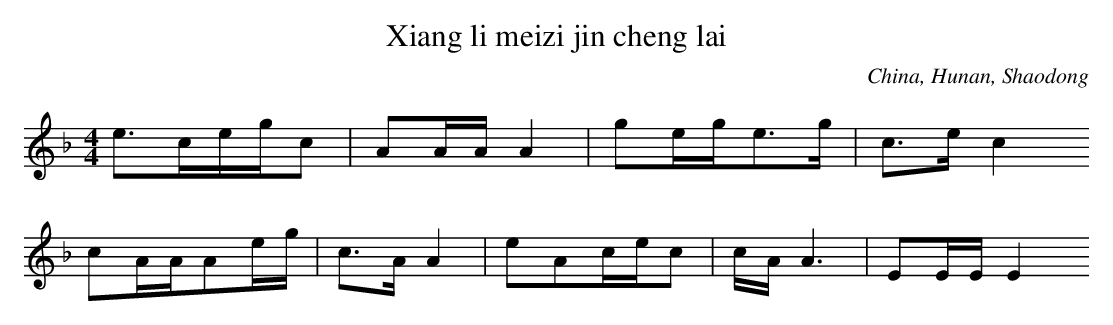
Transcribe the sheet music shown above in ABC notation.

X:1
T: Xiang li meizi jin cheng lai
O: China, Hunan, Shaodong
M: 4/4
L: 1/16
K: F
e3cegc2 | A2AAA4 | g2ege3g | c3ec4
c2AAA2eg | c3AA4 | e2A2cec2 | cAA6 | E2EEE4
